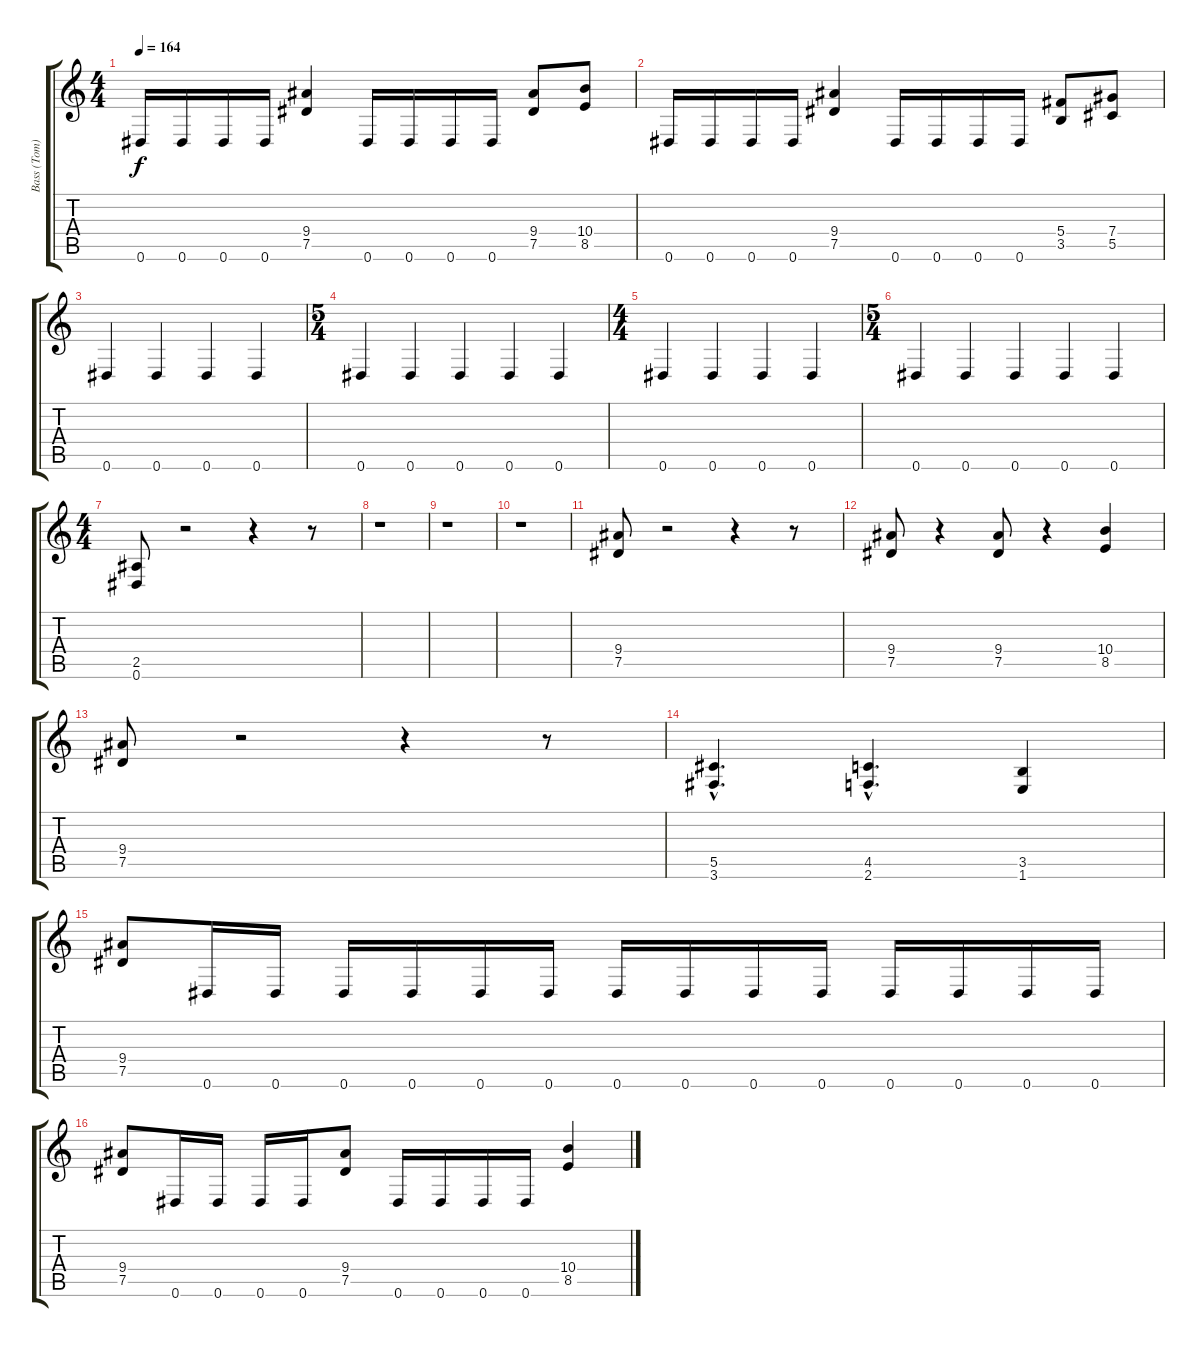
\track ("Bass (Tom)" "Bass (Tom)") {instrument electricbasspick}
\staff {score tabs}
\tuning (Eb4 Bb3 Gb3 Db3 Ab2 Eb2) {hide}
\ts (4 4)
\tempo 164
\clef g2
\ks c
0.6.16{dy f} 0.6.16 0.6.16 0.6.16 (9.4 7.5).4 0.6.16 0.6.16 0.6.16 0.6.16 (9.4 7.5).8 (10.4 8.5).8 |
0.6.16 0.6.16 0.6.16 0.6.16 (9.4 7.5).4 0.6.16 0.6.16 0.6.16 0.6.16 (5.4 3.5).8 (7.4 5.5).8 |
0.6.4 0.6.4 0.6.4 0.6.4 |
\ts (5 4)
0.6.4 0.6.4 0.6.4 0.6.4 0.6.4 |
\ts (4 4)
0.6.4 0.6.4 0.6.4 0.6.4 |
\ts (5 4)
0.6.4 0.6.4 0.6.4 0.6.4 0.6.4 |
\ts (4 4)
(2.5 0.6).8 r.2 r.4 r.8 |
r.1 |
r.1 |
r.1 |
(9.4 7.5).8 r.2 r.4 r.8 |
(9.4 7.5).8 r.4 (9.4 7.5).8 r.4 (10.4 8.5).4 |
(9.4 7.5).8 r.2 r.4 r.8 |
(5.5{hac} 3.6{hac}).4{d} (4.5{hac} 2.6{hac}).4{d} (3.5 1.6).4 |
(9.4 7.5).8 0.6.16 0.6.16 0.6.16 0.6.16 0.6.16 0.6.16 0.6.16 0.6.16 0.6.16 0.6.16 0.6.16 0.6.16 0.6.16 0.6.16 |
(9.4 7.5).8 0.6.16 0.6.16 0.6.16 0.6.16 (9.4 7.5).8 0.6.16 0.6.16 0.6.16 0.6.16 (10.4 8.5).4
